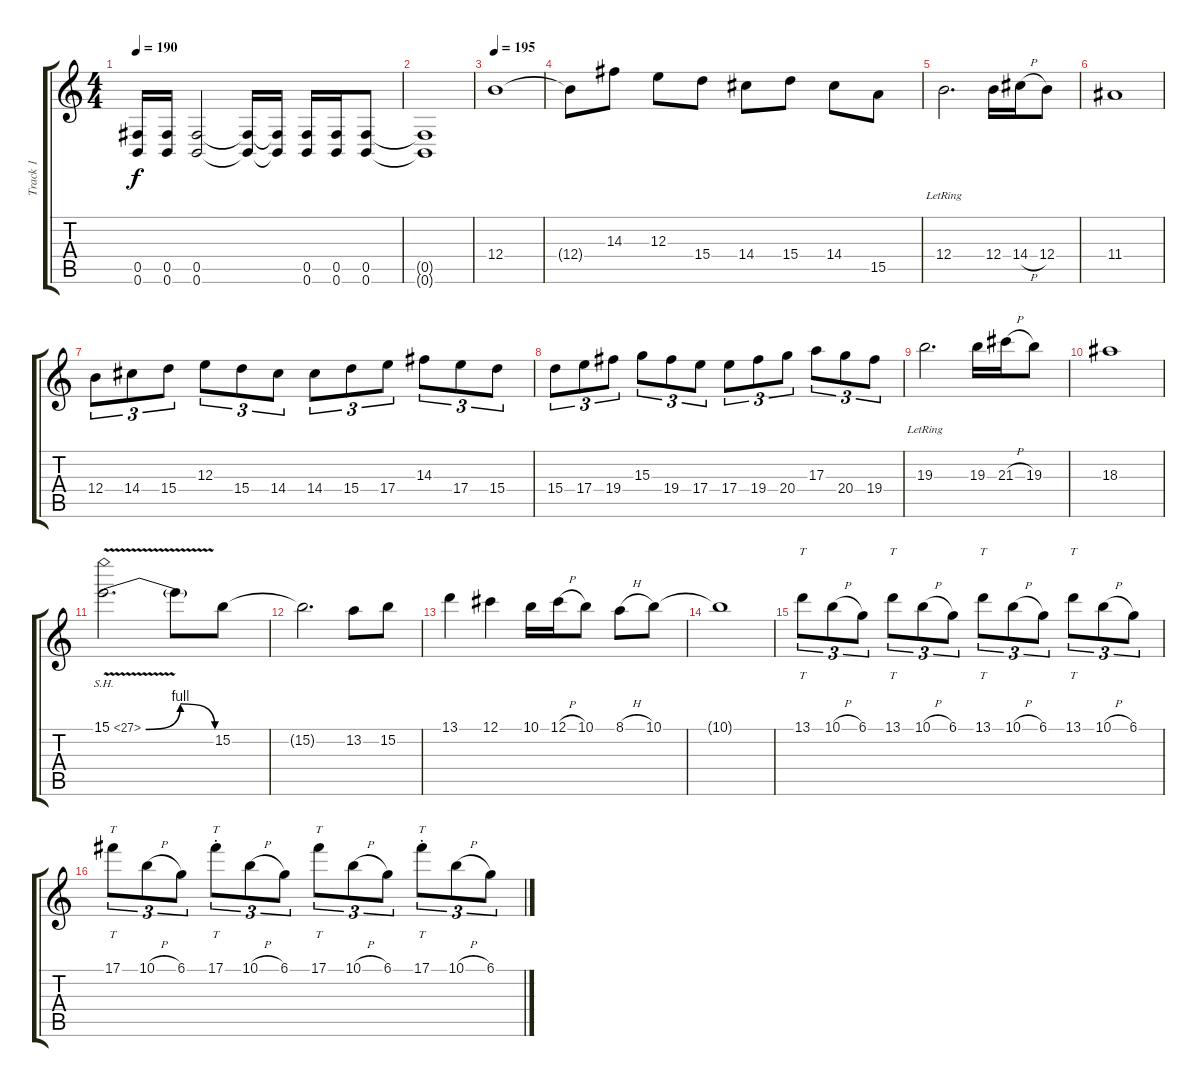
\track ("Track 1" "Track 1") {instrument distortionguitar}
\staff {score tabs}
\tuning (Db4 Ab3 E3 B2 Gb2 B1) {hide}
\ts (4 4)
\tempo 190
\clef g2
\ks c
(0.5 0.6).16{dy f} (0.5 0.6).16 (0.5 0.6).2 (0.5{t} 0.6{t}).16 (0.5{t} 0.6{t}).16 (0.5 0.6).16 (0.5 0.6).16 (0.5 0.6).8 |
(0.5{t} 0.6{t}).1 |
\tempo 195
12.4.1 |
12.4{t}.8 14.3.8 12.3.8 15.4.8 14.4.8 15.4.8 14.4.8 15.5.8 |
12.4{lr}.2{d} 12.4.16 14.4{h}.16 12.4.8 |
11.4.1 |
12.4.8{tu (3 2)} 14.4.8{tu (3 2)} 15.4.8{tu (3 2)} 12.3.8{tu (3 2)} 15.4.8{tu (3 2)} 14.4.8{tu (3 2)} 14.4.8{tu (3 2)} 15.4.8{tu (3 2)} 17.4.8{tu (3 2)} 14.3.8{tu (3 2)} 17.4.8{tu (3 2)} 15.4.8{tu (3 2)} |
15.4.8{tu (3 2)} 17.4.8{tu (3 2)} 19.4.8{tu (3 2)} 15.3.8{tu (3 2)} 19.4.8{tu (3 2)} 17.4.8{tu (3 2)} 17.4.8{tu (3 2)} 19.4.8{tu (3 2)} 20.4.8{tu (3 2)} 17.3.8{tu (3 2)} 20.4.8{tu (3 2)} 19.4.8{tu (3 2)} |
19.3{lr}.2{d} 19.3.16 21.3{h}.16 19.3.8 |
18.3.1 |
15.1{be (bendrelease 0 0 15 4 45 4 60 0) sh 12 v}.2{d} 15.1{t}.8 15.2.8 |
15.2{t}.2{d} 13.2.8 15.2.8 |
13.1.4 12.1.4 10.1.16 12.1{h}.16 10.1.8 8.1{h}.8 10.1.8 |
10.1{t}.1 |
13.1.8{tt tu (3 2)} 10.1{h}.8{tu (3 2)} 6.1.8{tu (3 2)} 13.1.8{tt tu (3 2)} 10.1{h}.8{tu (3 2)} 6.1.8{tu (3 2)} 13.1.8{tt tu (3 2)} 10.1{h}.8{tu (3 2)} 6.1.8{tu (3 2)} 13.1.8{tt tu (3 2)} 10.1{h}.8{tu (3 2)} 6.1.8{tu (3 2)} |
17.1.8{tt tu (3 2)} 10.1{h}.8{tu (3 2)} 6.1.8{tu (3 2)} 17.1{st}.8{tt tu (3 2)} 10.1{h}.8{tu (3 2)} 6.1.8{tu (3 2)} 17.1.8{tt tu (3 2)} 10.1{h}.8{tu (3 2)} 6.1.8{tu (3 2)} 17.1{st}.8{tt tu (3 2)} 10.1{h}.8{tu (3 2)} 6.1.8{tu (3 2)}
